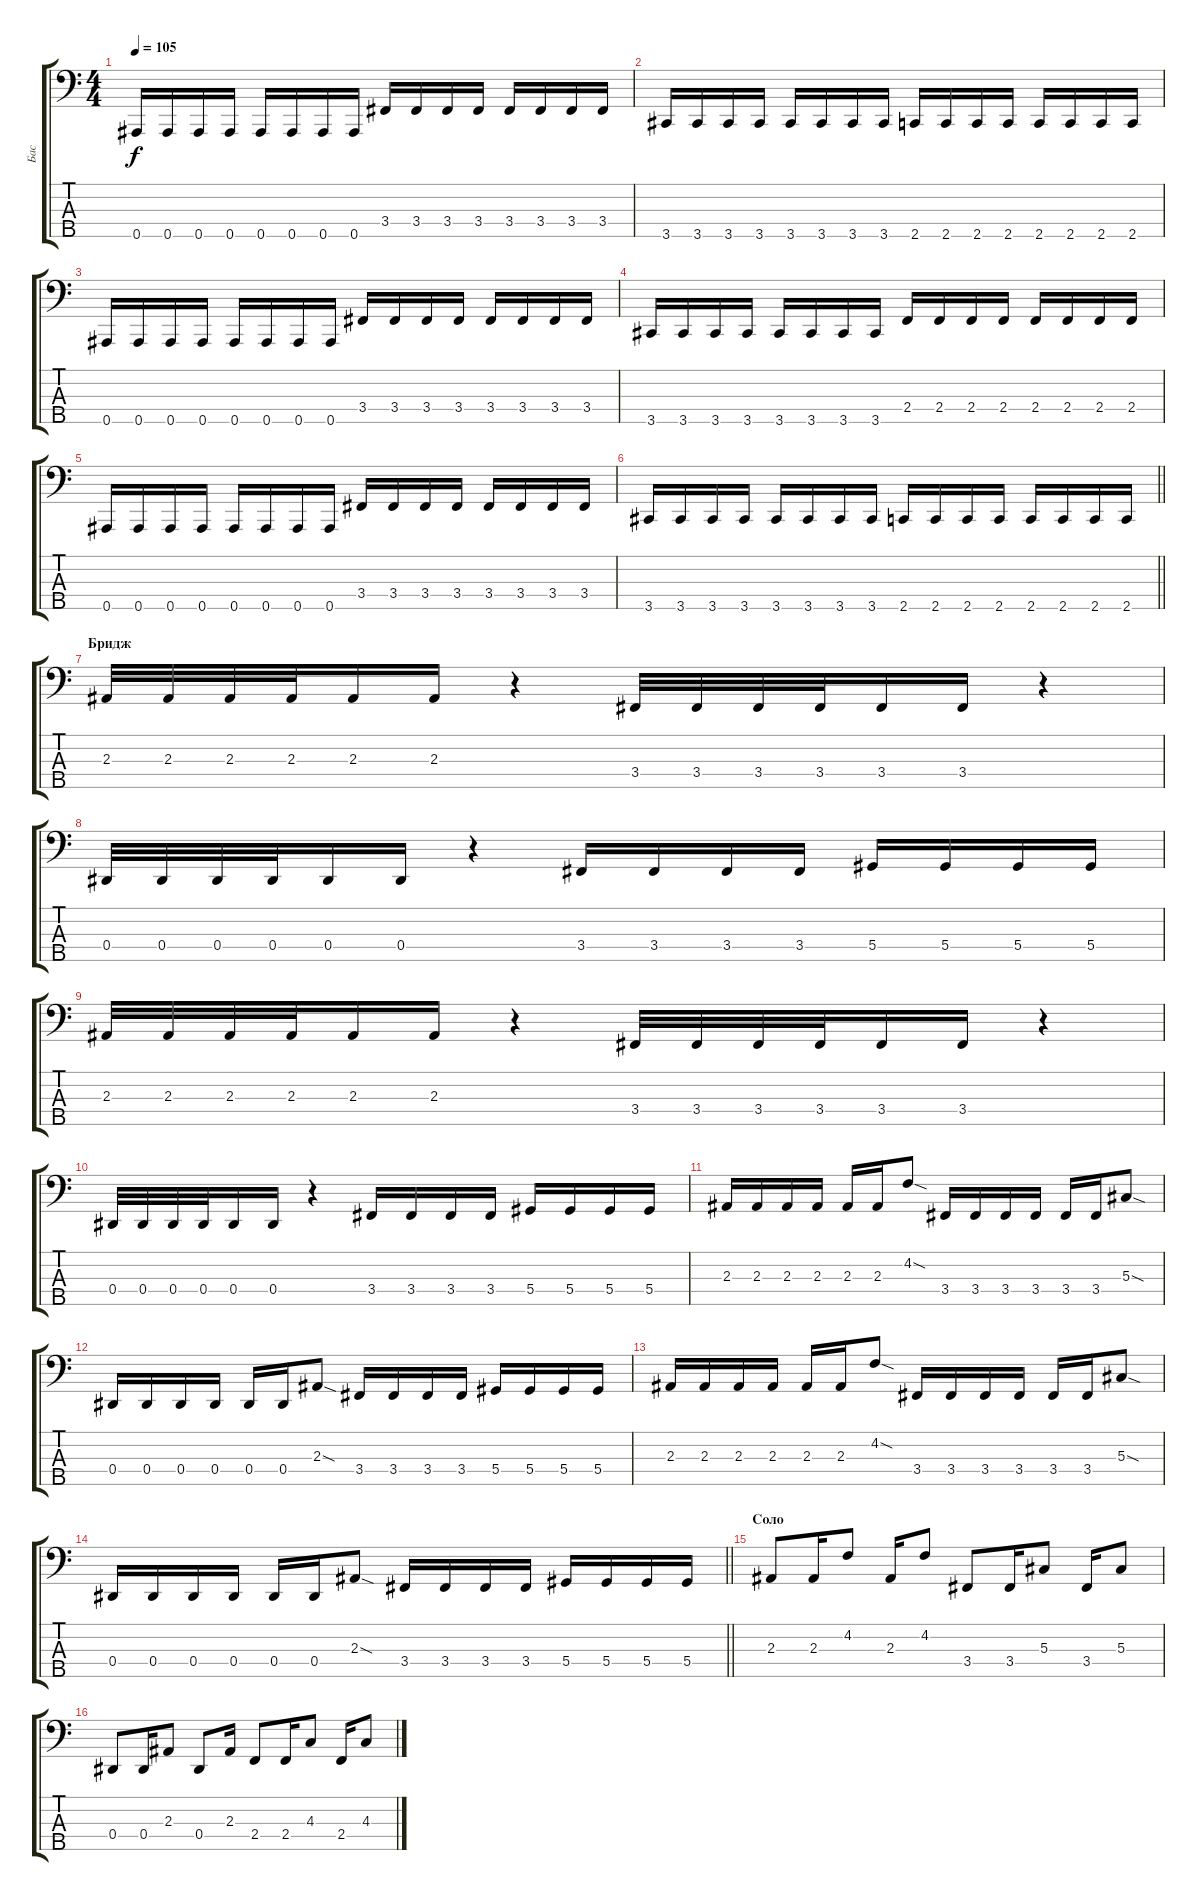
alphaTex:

\track ("Бас" "Бас") {instrument electricbasspick}
\staff {score tabs}
\tuning (Gb2 Db2 Ab1 Eb1 Bb0) {hide}
\ts (4 4)
\tempo 105
\clef f4
\ks c
0.5.16{dy f} 0.5.16 0.5.16 0.5.16 0.5.16 0.5.16 0.5.16 0.5.16 3.4.16 3.4.16 3.4.16 3.4.16 3.4.16 3.4.16 3.4.16 3.4.16 |
3.5.16 3.5.16 3.5.16 3.5.16 3.5.16 3.5.16 3.5.16 3.5.16 2.5.16 2.5.16 2.5.16 2.5.16 2.5.16 2.5.16 2.5.16 2.5.16 |
0.5.16 0.5.16 0.5.16 0.5.16 0.5.16 0.5.16 0.5.16 0.5.16 3.4.16 3.4.16 3.4.16 3.4.16 3.4.16 3.4.16 3.4.16 3.4.16 |
3.5.16 3.5.16 3.5.16 3.5.16 3.5.16 3.5.16 3.5.16 3.5.16 2.4.16 2.4.16 2.4.16 2.4.16 2.4.16 2.4.16 2.4.16 2.4.16 |
0.5.16 0.5.16 0.5.16 0.5.16 0.5.16 0.5.16 0.5.16 0.5.16 3.4.16 3.4.16 3.4.16 3.4.16 3.4.16 3.4.16 3.4.16 3.4.16 |
\barLineRight lightlight
3.5.16 3.5.16 3.5.16 3.5.16 3.5.16 3.5.16 3.5.16 3.5.16 2.5.16 2.5.16 2.5.16 2.5.16 2.5.16 2.5.16 2.5.16 2.5.16 |
\section ("" "Бридж")
2.3.32 2.3.32 2.3.32 2.3.32 2.3.16 2.3.16 r.4 3.4.32 3.4.32 3.4.32 3.4.32 3.4.16 3.4.16 r.4 |
0.4.32 0.4.32 0.4.32 0.4.32 0.4.16 0.4.16 r.4 3.4.16 3.4.16 3.4.16 3.4.16 5.4.16 5.4.16 5.4.16 5.4.16 |
2.3.32 2.3.32 2.3.32 2.3.32 2.3.16 2.3.16 r.4 3.4.32 3.4.32 3.4.32 3.4.32 3.4.16 3.4.16 r.4 |
0.4.32 0.4.32 0.4.32 0.4.32 0.4.16 0.4.16 r.4 3.4.16 3.4.16 3.4.16 3.4.16 5.4.16 5.4.16 5.4.16 5.4.16 |
2.3.16 2.3.16 2.3.16 2.3.16 2.3.16 2.3.16 4.2{sod}.8 3.4.16 3.4.16 3.4.16 3.4.16 3.4.16 3.4.16 5.3{sod}.8 |
0.4.16 0.4.16 0.4.16 0.4.16 0.4.16 0.4.16 2.3{sod}.8 3.4.16 3.4.16 3.4.16 3.4.16 5.4.16 5.4.16 5.4.16 5.4.16 |
2.3.16 2.3.16 2.3.16 2.3.16 2.3.16 2.3.16 4.2{sod}.8 3.4.16 3.4.16 3.4.16 3.4.16 3.4.16 3.4.16 5.3{sod}.8 |
\barLineRight lightlight
0.4.16 0.4.16 0.4.16 0.4.16 0.4.16 0.4.16 2.3{sod}.8 3.4.16 3.4.16 3.4.16 3.4.16 5.4.16 5.4.16 5.4.16 5.4.16 |
\section ("" "Соло")
2.3.8 2.3.16 4.2.8 2.3.16 4.2.8 3.4.8 3.4.16 5.3.8 3.4.16 5.3.8 |
0.4.8 0.4.16 2.3.8 0.4.8 2.3.16 2.4.8 2.4.16 4.3.8 2.4.16 4.3.8
